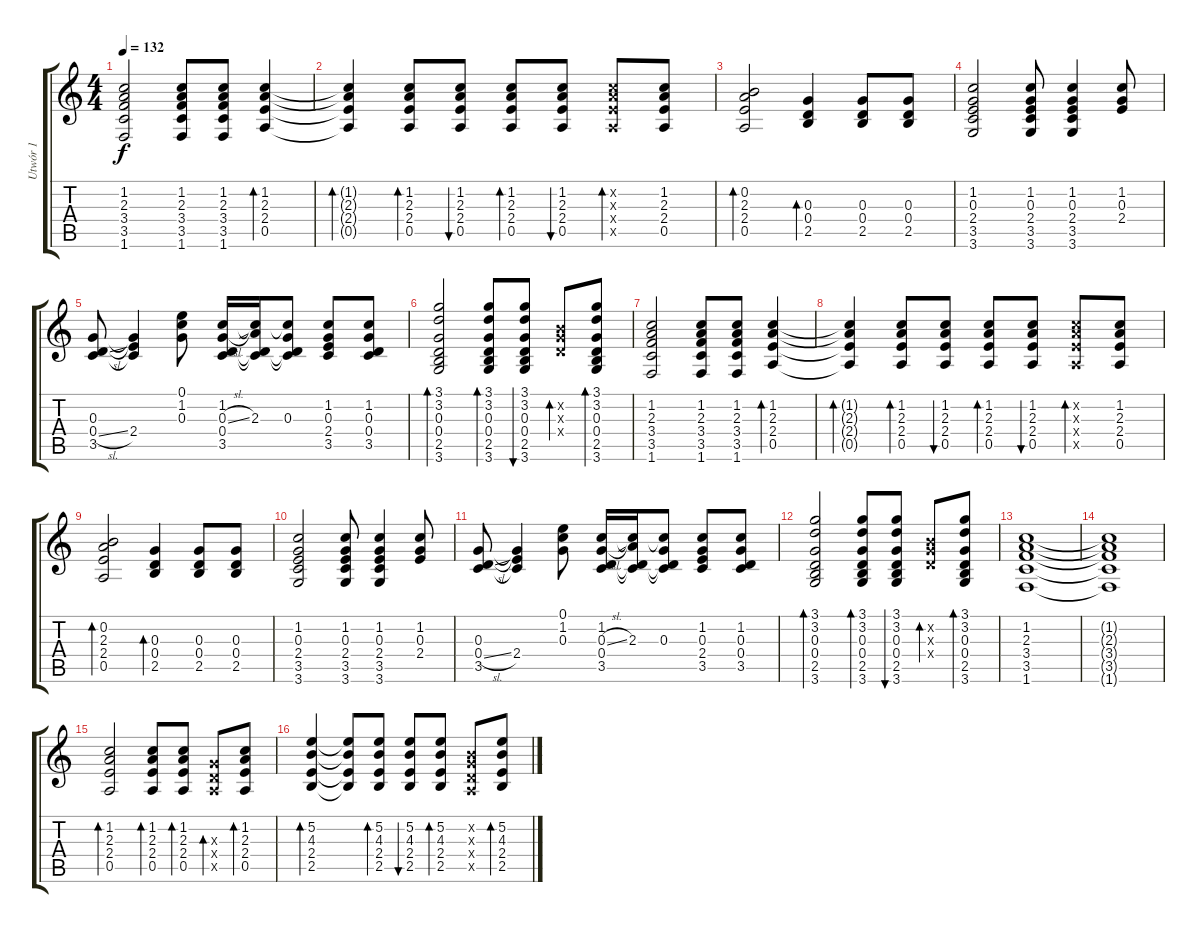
\track ("Utwór 1" "Utwór 1") {instrument acousticguitarnylon}
\staff {score tabs}
\tuning (E4 B3 G3 D3 A2 E2) {hide}
\ts (4 4)
\tempo 132
\clef g2
\ks c
(1.2 2.3 3.4 3.5 1.6).2{dy f} (1.2 2.3 3.4 3.5 1.6).8 (1.2 2.3 3.4 3.5 1.6).8 (1.2 2.3 2.4 0.5).4{bd 60} |
(1.2{t} 2.3{t} 2.4{t} 0.5{t}).4{bd 60} (1.2 2.3 2.4 0.5).8{bd 60} (1.2 2.3 2.4 0.5).8{bu 60} (1.2 2.3 2.4 0.5).8{bd 60} (1.2 2.3 2.4 0.5).8{bu 60} (1.2{x} 2.3{x} 2.4{x} 0.5{x}).8{bd 60} (1.2 2.3 2.4 0.5).8 |
(0.2 2.3 2.4 0.5).2{bd 60} (0.3 0.4 2.5).4{bd 60} (0.3 0.4 2.5).8 (0.3 0.4 2.5).8 |
(1.2 0.3 2.4 3.5 3.6).2 (1.2 0.3 2.4 3.5 3.6).8 (1.2 0.3 2.4 3.5 3.6).4 (1.2 0.3 2.4).8 |
(0.3 0.4{sl} 3.5).8 (0.3{t} 2.4 3.5{t}).4 (0.1 1.2 0.3).8 (1.2 0.3{sl} 0.4 3.5).16 (1.2{t} 2.3 0.4{t} 3.5{t}).16 (1.2{t} 0.3 0.4{t} 3.5{t}).8 (1.2 0.3 2.4 3.5).8 (1.2 0.3 0.4 3.5).8 |
(3.1 3.2 0.3 0.4 2.5 3.6).2{bd 60} (3.1 3.2 0.3 0.4 2.5 3.6).8{bd 60} (3.1 3.2 0.3 0.4 2.5 3.6).8{bu 60} (0.2{x} 0.3{x} 0.4{x}).8{bd 60} (3.1 3.2 0.3 0.4 2.5 3.6).8{bd 60} |
(1.2 2.3 3.4 3.5 1.6).2 (1.2 2.3 3.4 3.5 1.6).8 (1.2 2.3 3.4 3.5 1.6).8 (1.2 2.3 2.4 0.5).4{bd 60} |
(1.2{t} 2.3{t} 2.4{t} 0.5{t}).4{bd 60} (1.2 2.3 2.4 0.5).8{bd 60} (1.2 2.3 2.4 0.5).8{bu 60} (1.2 2.3 2.4 0.5).8{bd 60} (1.2 2.3 2.4 0.5).8{bu 60} (1.2{x} 2.3{x} 2.4{x} 0.5{x}).8{bd 60} (1.2 2.3 2.4 0.5).8 |
(0.2 2.3 2.4 0.5).2{bd 60} (0.3 0.4 2.5).4{bd 60} (0.3 0.4 2.5).8 (0.3 0.4 2.5).8 |
(1.2 0.3 2.4 3.5 3.6).2 (1.2 0.3 2.4 3.5 3.6).8 (1.2 0.3 2.4 3.5 3.6).4 (1.2 0.3 2.4).8 |
(0.3 0.4{sl} 3.5).8 (0.3{t} 2.4 3.5{t}).4 (0.1 1.2 0.3).8 (1.2 0.3{sl} 0.4 3.5).16 (1.2{t} 2.3 0.4{t} 3.5{t}).16 (1.2{t} 0.3 0.4{t} 3.5{t}).8 (1.2 0.3 2.4 3.5).8 (1.2 0.3 0.4 3.5).8 |
(3.1 3.2 0.3 0.4 2.5 3.6).2{bd 60} (3.1 3.2 0.3 0.4 2.5 3.6).8{bd 60} (3.1 3.2 0.3 0.4 2.5 3.6).8{bu 60} (0.2{x} 0.3{x} 0.4{x}).8{bd 60} (3.1 3.2 0.3 0.4 2.5 3.6).8{bd 60} |
(1.2 2.3 3.4 3.5 1.6).1 |
(1.2{t} 2.3{t} 3.4{t} 3.5{t} 1.6{t}).1 |
(1.2 2.3 2.4 0.5).2{bd 60} (1.2 2.3 2.4 0.5).8{bd 60} (1.2 2.3 2.4 0.5).8{bd 60} (0.3{x} 0.4{x} 0.5{x}).8{bd 60} (1.2 2.3 2.4 0.5).8{bd 60} |
(5.2 4.3 2.4 2.5).4{bd 60} (5.2{t} 4.3{t} 2.4{t} 2.5{t}).8 (5.2 4.3 2.4 2.5).8{bd 60} (5.2 4.3 2.4 2.5).8{bu 60} (5.2 4.3 2.4 2.5).8{bd 60} (0.2{x} 0.3{x} 0.4{x} 0.5{x}).8 (5.2 4.3 2.4 2.5).8{bd 60}
